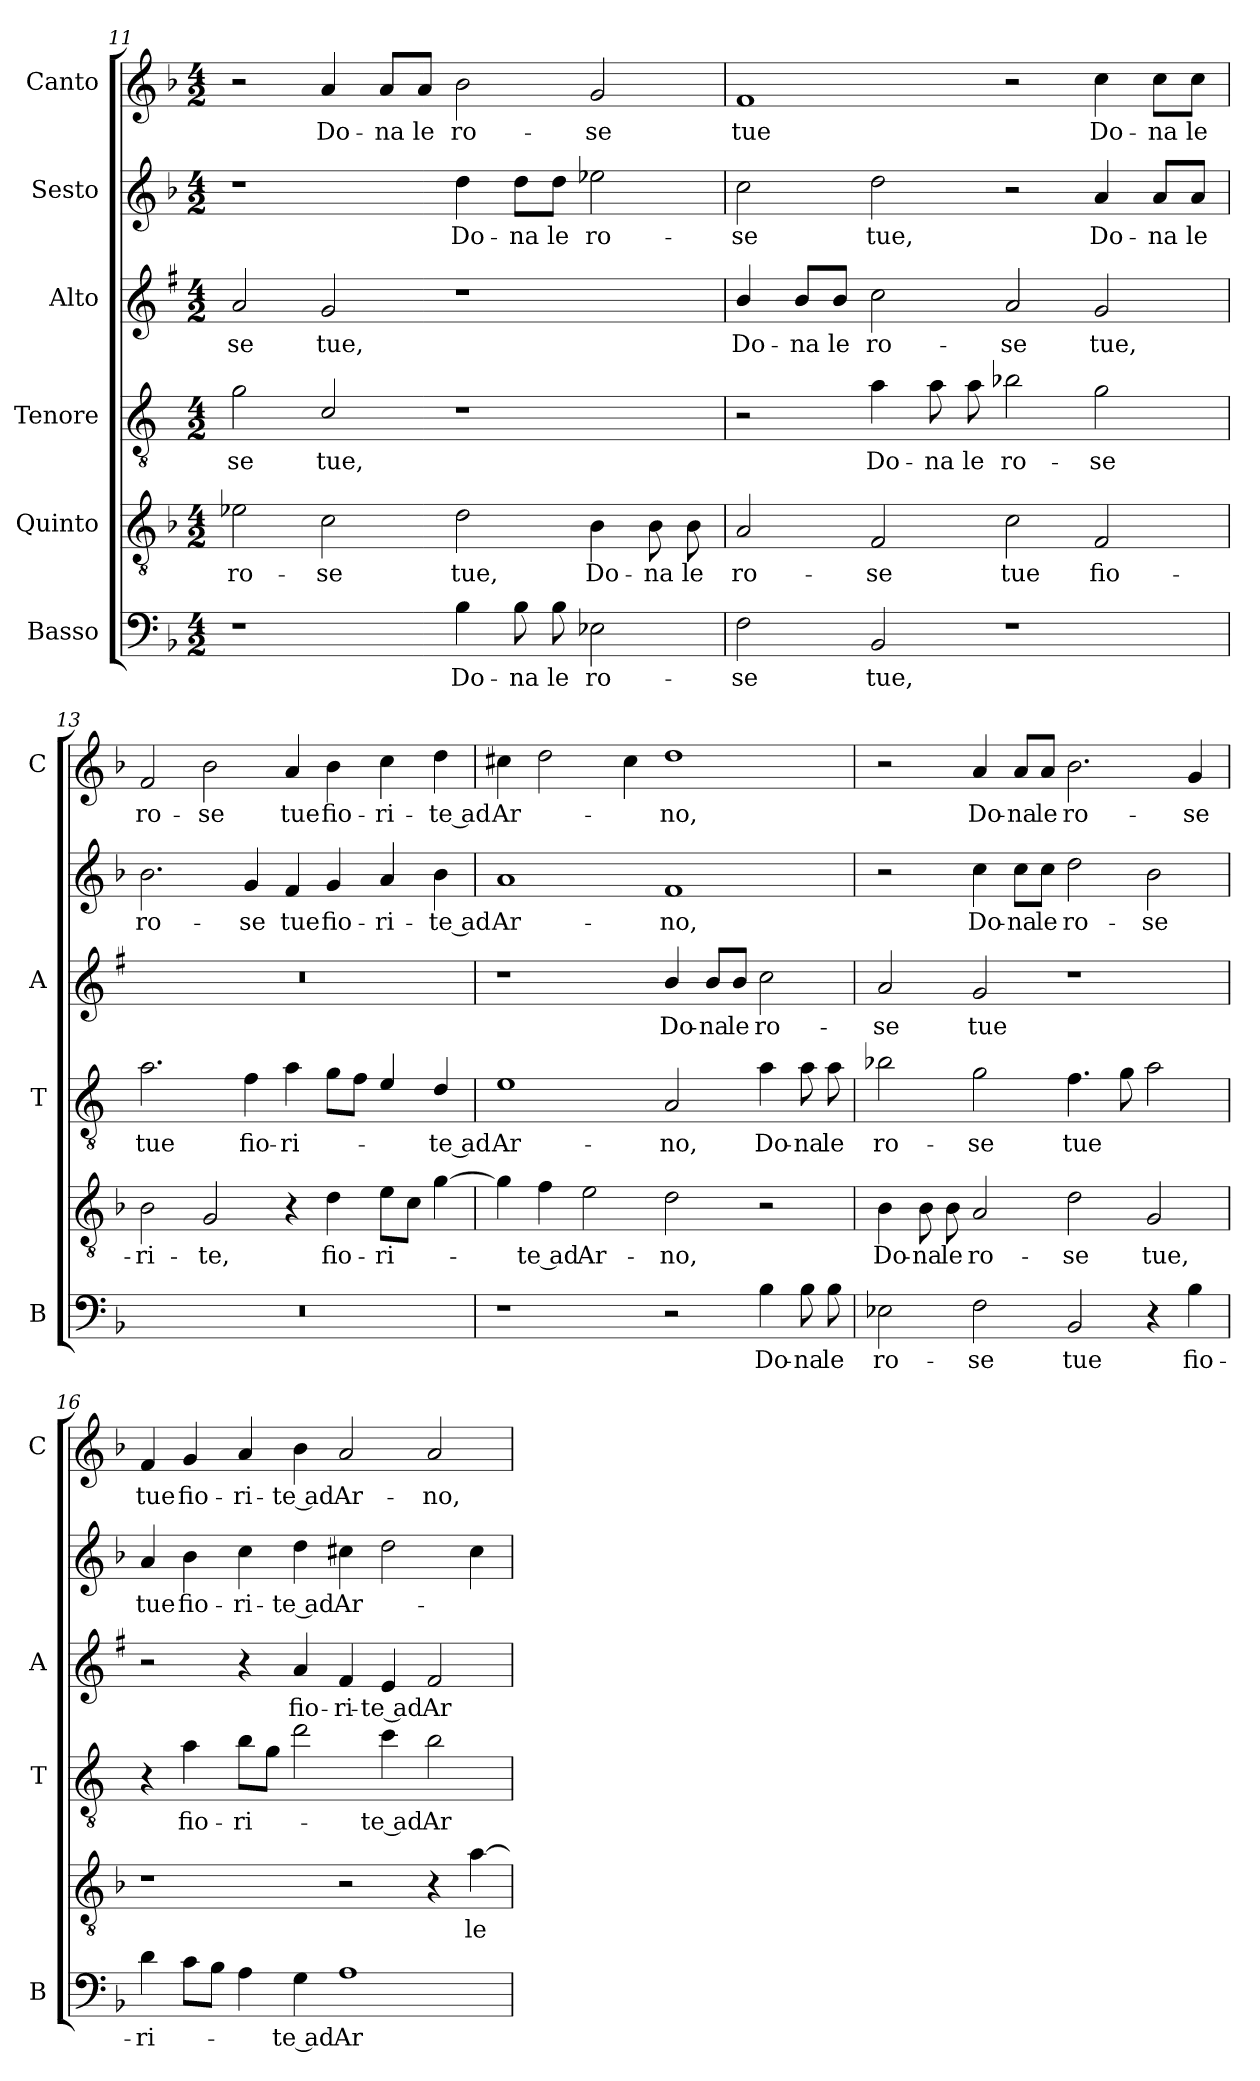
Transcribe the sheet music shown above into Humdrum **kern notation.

**kern	**text	**kern	**text	**kern	**text	**kern	**text	**kern	**text	**kern	**text
*part6	*part6	*part5	*part5	*part4	*part4	*part3	*part3	*part2	*part2	*part1	*part1
*staff6	*staff6	*staff5	*staff5	*staff4	*staff4	*staff3	*staff3	*staff2	*staff2	*staff1	*staff1
*I"Basso	*	*I"Quinto	*	*I"Tenore	*	*I"Alto	*	*I"Sesto	*	*I"Canto	*
*I'B	*	*	*	*I'T	*	*I'A	*	*	*	*I'C	*
*clefF4	*	*clefGv2	*	*clefGv2	*	*clefG2	*	*clefG2	*	*clefG2	*
*	*	*	*	*ITrd4c7	*	*ITrd1c2	*	*	*	*	*
*k[b-]	*	*k[b-]	*	*k[b-]	*	*k[b-]	*	*k[b-]	*	*k[b-]	*
*F:	*	*F:	*	*F:	*	*F:	*	*F:	*	*F:	*
*M4/2	*	*M4/2	*	*M4/2	*	*M4/2	*	*M4/2	*	*M4/2	*
=11	=11	=11	=11	=11	=11	=11	=11	=11	=11	=11	=11
!	!	!	!LO:LY:b	!	!LO:LY:b	!	!LO:LY:b	!	!	!	!
1r	.	2e-X\	ro-	2c\	-se	2g/	-se	1r	.	2r	.
!	!	!	!LO:LY:b	!	!LO:LY:b	!	!LO:LY:b	!	!	!	!LO:LY:b
.	.	2c\	-se	2F/	tue,	2f/	tue,	.	.	4a/	Do-
!	!	!	!	!	!	!	!	!	!	!	!LO:LY:b
.	.	.	.	.	.	.	.	.	.	8a/L	-na
!	!	!	!	!	!	!	!	!	!	!	!LO:LY:b
.	.	.	.	.	.	.	.	.	.	8a/J	le
!	!LO:LY:b	!	!LO:LY:b	!	!	!	!	!	!LO:LY:b	!	!LO:LY:b
4B-\	Do-	2d\	tue,	1r	.	1r	.	4dd\	Do-	2b-\	ro-
!	!LO:LY:b	!	!	!	!	!	!	!	!LO:LY:b	!	!
8B-\	-na	.	.	.	.	.	.	8dd\L	-na	.	.
!	!LO:LY:b	!	!	!	!	!	!	!	!LO:LY:b	!	!
8B-\	le	.	.	.	.	.	.	8dd\J	le	.	.
!	!LO:LY:b	!	!LO:LY:b	!	!	!	!	!	!LO:LY:b	!	!LO:LY:b
2E-X\	ro-	4B-\	Do-	.	.	.	.	2ee-X\	ro-	2g/	-se
!	!	!	!LO:LY:b	!	!	!	!	!	!	!	!
.	.	8B-\	-na	.	.	.	.	.	.	.	.
!	!	!	!LO:LY:b	!	!	!	!	!	!	!	!
.	.	8B-\	le	.	.	.	.	.	.	.	.
=12	=12	=12	=12	=12	=12	=12	=12	=12	=12	=12	=12
!	!LO:LY:b	!	!LO:LY:b	!	!	!	!LO:LY:b	!	!LO:LY:b	!	!LO:LY:b
2F\	-se	2A/	ro-	2r	.	4a/	Do-	2cc\	-se	1f	tue
!	!	!	!	!	!	!	!LO:LY:b	!	!	!	!
.	.	.	.	.	.	8a/L	-na	.	.	.	.
!	!	!	!	!	!	!	!LO:LY:b	!	!	!	!
.	.	.	.	.	.	8a/J	le	.	.	.	.
!	!LO:LY:b	!	!LO:LY:b	!	!LO:LY:b	!	!LO:LY:b	!	!LO:LY:b	!	!
2BB-/	tue,	2F/	-se	4d\	Do-	2b-\	ro-	2dd\	tue,	.	.
!	!	!	!	!	!LO:LY:b	!	!	!	!	!	!
.	.	.	.	8d\	-na	.	.	.	.	.	.
!	!	!	!	!	!LO:LY:b	!	!	!	!	!	!
.	.	.	.	8d\	le	.	.	.	.	.	.
!	!	!	!LO:LY:b	!	!LO:LY:b	!	!LO:LY:b	!	!	!	!
1r	.	2c\	tue	2e-X\	ro-	2g/	-se	2r	.	2r	.
!	!	!	!LO:LY:b	!	!LO:LY:b	!	!LO:LY:b	!	!LO:LY:b	!	!LO:LY:b
.	.	2F/	fio-	2c\	-se	2f/	tue,	4a/	Do-	4cc\	Do-
!	!	!	!	!	!	!	!	!	!LO:LY:b	!	!LO:LY:b
.	.	.	.	.	.	.	.	8a/L	-na	8cc\L	-na
!	!	!	!	!	!	!	!	!	!LO:LY:b	!	!LO:LY:b
.	.	.	.	.	.	.	.	8a/J	le	8cc\J	le
!!LO:LB:g=z
=13	=13	=13	=13	=13	=13	=13	=13	=13	=13	=13	=13
!	!	!	!LO:LY:b	!	!LO:LY:b	!	!	!	!LO:LY:b	!	!LO:LY:b
0r	.	2B-\	-ri-	2.d\	tue	0r	.	2.b-\	ro-	2f/	ro-
!	!	!	!LO:LY:b	!	!	!	!	!	!	!	!LO:LY:b
.	.	2G/	-te,	.	.	.	.	.	.	2b-\	-se
!	!	!	!	!	!LO:LY:b	!	!	!	!LO:LY:b	!	!
.	.	.	.	4B-\	fio-	.	.	4g/	-se	.	.
!	!	!	!	!	!LO:LY:b	!	!	!	!LO:LY:b	!	!LO:LY:b
.	.	4r	.	4d\	-ri-	.	.	4f/	tue	4a/	tue
!	!	!	!LO:LY:b	!	!	!	!	!	!LO:LY:b	!	!LO:LY:b
.	.	4d\	fio-	8c\L	.	.	.	4g/	fio-	4b-\	fio-
.	.	.	.	8B-\J	.	.	.	.	.	.	.
!	!	!	!LO:LY:b	!	!	!	!	!	!LO:LY:b	!	!LO:LY:b
.	.	8e\L	-ri-	4A/	.	.	.	4a/	-ri-	4cc\	-ri-
.	.	8c\J	.	.	.	.	.	.	.	.	.
!	!	!	!	!	!LO:LY:b	!	!	!	!LO:LY:b	!	!LO:LY:b
.	.	[4g\	.	4G/	-te ad	.	.	4b-\	-te ad	4dd\	-te ad
=14	=14	=14	=14	=14	=14	=14	=14	=14	=14	=14	=14
!	!	!	!	!	!LO:LY:b	!	!	!	!LO:LY:b	!	!LO:LY:b
1r	.	4g\]	.	1A	Ar-	1r	.	1a	Ar-	4cc#X\	Ar-
!	!	!	!LO:LY:b	!	!	!	!	!	!	!	!
.	.	4f\	-te ad	.	.	.	.	.	.	2dd\	.
!	!	!	!LO:LY:b	!	!	!	!	!	!	!	!
.	.	2e\	Ar-	.	.	.	.	.	.	.	.
.	.	.	.	.	.	.	.	.	.	4cc#\	.
!	!	!	!LO:LY:b	!	!LO:LY:b	!	!LO:LY:b	!	!LO:LY:b	!	!LO:LY:b
2r	.	2d\	-no,	2D/	-no,	4a/	Do-	1f	-no,	1dd	-no,
!	!	!	!	!	!	!	!LO:LY:b	!	!	!	!
.	.	.	.	.	.	8a/L	-na	.	.	.	.
!	!	!	!	!	!	!	!LO:LY:b	!	!	!	!
.	.	.	.	.	.	8a/J	le	.	.	.	.
!	!LO:LY:b	!	!	!	!LO:LY:b	!	!LO:LY:b	!	!	!	!
4B-\	Do-	2r	.	4d\	Do-	2b-\	ro-	.	.	.	.
!	!LO:LY:b	!	!	!	!LO:LY:b	!	!	!	!	!	!
8B-\	-na	.	.	8d\	-na	.	.	.	.	.	.
!	!LO:LY:b	!	!	!	!LO:LY:b	!	!	!	!	!	!
8B-\	le	.	.	8d\	le	.	.	.	.	.	.
=15	=15	=15	=15	=15	=15	=15	=15	=15	=15	=15	=15
!	!LO:LY:b	!	!LO:LY:b	!	!LO:LY:b	!	!LO:LY:b	!	!	!	!
2E-X\	ro-	4B-\	Do-	2e-X\	ro-	2g/	-se	2r	.	2r	.
!	!	!	!LO:LY:b	!	!	!	!	!	!	!	!
.	.	8B-\	-na	.	.	.	.	.	.	.	.
!	!	!	!LO:LY:b	!	!	!	!	!	!	!	!
.	.	8B-\	le	.	.	.	.	.	.	.	.
!	!LO:LY:b	!	!LO:LY:b	!	!LO:LY:b	!	!LO:LY:b	!	!LO:LY:b	!	!LO:LY:b
2F\	-se	2A/	ro-	2c\	-se	2f/	tue	4cc\	Do-	4a/	Do-
!	!	!	!	!	!	!	!	!	!LO:LY:b	!	!LO:LY:b
.	.	.	.	.	.	.	.	8cc\L	-na	8a/L	-na
!	!	!	!	!	!	!	!	!	!LO:LY:b	!	!LO:LY:b
.	.	.	.	.	.	.	.	8cc\J	le	8a/J	le
!	!LO:LY:b	!	!LO:LY:b	!	!LO:LY:b	!	!	!	!LO:LY:b	!	!LO:LY:b
2BB-/	tue	2d\	-se	4.B-\	tue	1r	.	2dd\	ro-	2.b-\	ro-
.	.	.	.	8c\	.	.	.	.	.	.	.
!	!	!	!LO:LY:b	!	!	!	!	!	!LO:LY:b	!	!
4r	.	2G/	tue,	2d\	.	.	.	2b-\	-se	.	.
!	!LO:LY:b	!	!	!	!	!	!	!	!	!	!LO:LY:b
4B-\	fio-	.	.	.	.	.	.	.	.	4g/	-se
=16	=16	=16	=16	=16	=16	=16	=16	=16	=16	=16	=16
!	!LO:LY:b	!	!	!	!	!	!	!	!LO:LY:b	!	!LO:LY:b
4d\	-ri-	1r	.	4r	.	2r	.	4a/	tue	4f/	tue
!	!	!	!	!	!LO:LY:b	!	!	!	!LO:LY:b	!	!LO:LY:b
8c\L	.	.	.	4d\	fio-	.	.	4b-\	fio-	4g/	fio-
8B-\J	.	.	.	.	.	.	.	.	.	.	.
!	!	!	!	!	!LO:LY:b	!	!	!	!LO:LY:b	!	!LO:LY:b
4A\	.	.	.	8e\L	-ri-	4r	.	4cc\	-ri-	4a/	-ri-
.	.	.	.	8c\J	.	.	.	.	.	.	.
!	!LO:LY:b	!	!	!	!	!	!LO:LY:b	!	!LO:LY:b	!	!LO:LY:b
4G\	-te ad	.	.	2g\	.	4g/	fio-	4dd\	-te ad	4b-\	-te ad
!	!LO:LY:b	!	!	!	!	!	!LO:LY:b	!	!LO:LY:b	!	!LO:LY:b
1A	Ar-	2r	.	.	.	4e/	-ri-	4cc#X\	Ar-	2a/	Ar-
!	!	!	!	!	!LO:LY:b	!	!LO:LY:b	!	!	!	!
.	.	.	.	4f\	-te ad	4d/	-te ad	2dd\	.	.	.
!	!	!	!	!	!LO:LY:b	!	!LO:LY:b	!	!	!	!LO:LY:b
.	.	4r	.	2e\	Ar-	2e/	Ar-	.	.	2a/	-no,
!	!	!	!LO:LY:b	!	!	!	!	!	!	!	!
.	.	[4a\	le	.	.	.	.	4cc#\	.	.	.
=	=	=	=	=	=	=	=	=	=	=	=
*-	*-	*-	*-	*-	*-	*-	*-	*-	*-	*-	*-
